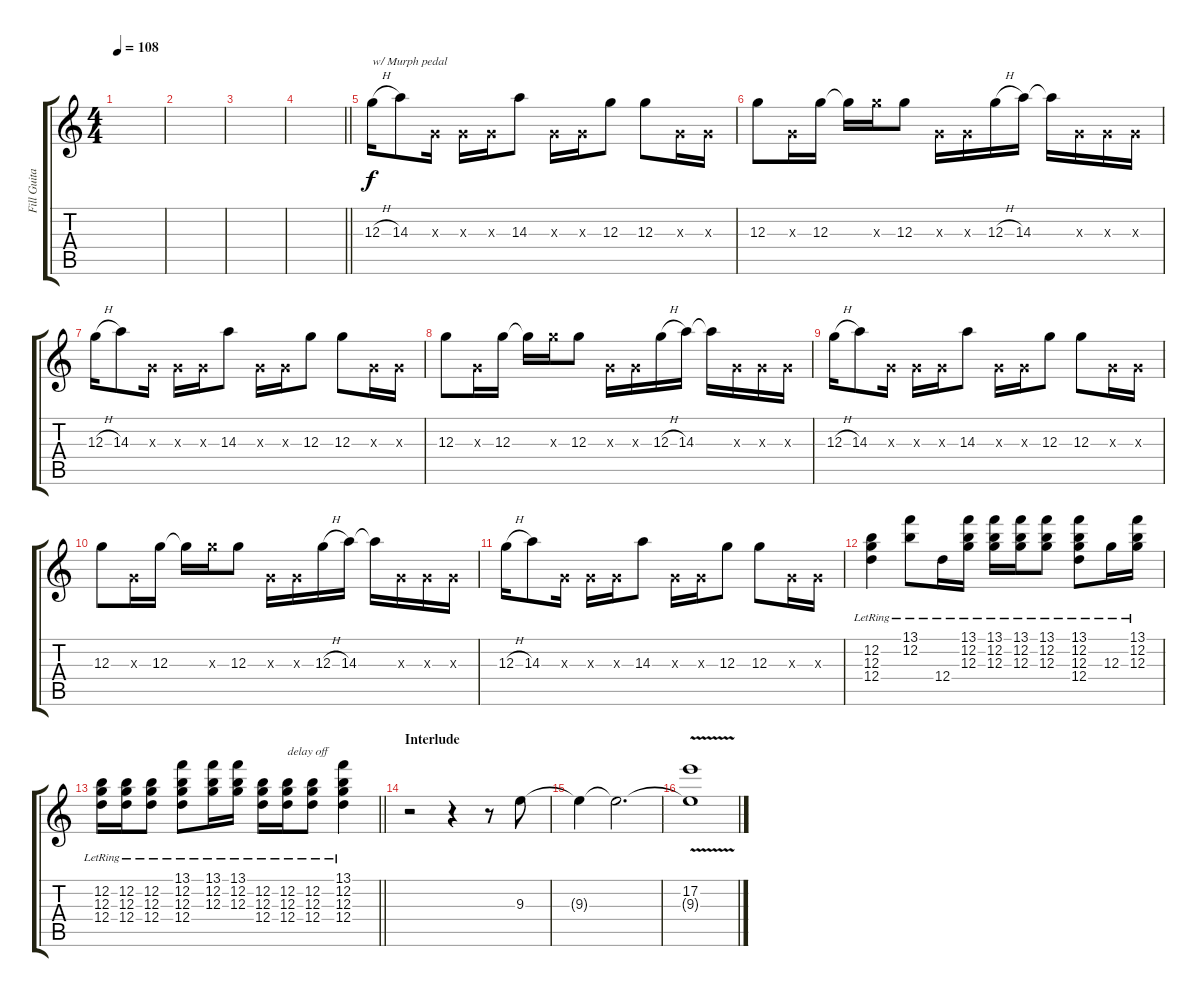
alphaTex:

\track ("Fill Guitar (Has solo)" "Fill Guita") {instrument overdrivenguitar}
\staff {score tabs}
\tuning (E4 B3 G3 D3 A2 E2) {hide}
\ts (4 4)
\tempo 108
\clef g2
\ks c
|
|
|
\barLineRight lightlight
|
12.3{h}.16{txt "w/ Murph pedal"} 14.3.8 0.3{x}.16 0.3{x}.16 0.3{x}.16 14.3.8 0.3{x}.16 0.3{x}.16 12.3.8 12.3.8 0.3{x}.16 0.3{x}.16 |
12.3.8 0.3{x}.16 12.3.16 12.3{t}.16 12.3{x}.16 12.3.8 0.3{x}.16 0.3{x}.16 12.3{h}.16 14.3.16 14.3{t}.16 0.3{x}.16 0.3{x}.16 0.3{x}.16 |
12.3{h}.16 14.3.8 0.3{x}.16 0.3{x}.16 0.3{x}.16 14.3.8 0.3{x}.16 0.3{x}.16 12.3.8 12.3.8 0.3{x}.16 0.3{x}.16 |
12.3.8 0.3{x}.16 12.3.16 12.3{t}.16 12.3{x}.16 12.3.8 0.3{x}.16 0.3{x}.16 12.3{h}.16 14.3.16 14.3{t}.16 0.3{x}.16 0.3{x}.16 0.3{x}.16 |
12.3{h}.16 14.3.8 0.3{x}.16 0.3{x}.16 0.3{x}.16 14.3.8 0.3{x}.16 0.3{x}.16 12.3.8 12.3.8 0.3{x}.16 0.3{x}.16 |
12.3.8 0.3{x}.16 12.3.16 12.3{t}.16 12.3{x}.16 12.3.8 0.3{x}.16 0.3{x}.16 12.3{h}.16 14.3.16 14.3{t}.16 0.3{x}.16 0.3{x}.16 0.3{x}.16 |
12.3{h}.16 14.3.8 0.3{x}.16 0.3{x}.16 0.3{x}.16 14.3.8 0.3{x}.16 0.3{x}.16 12.3.8 12.3.8 0.3{x}.16 0.3{x}.16 |
(12.2{lr} 12.3{lr} 12.4{lr}).4 (13.1{lr} 12.2{lr}).8 12.4{lr}.16 (13.1{lr} 12.2{lr} 12.3{lr}).16 (13.1{lr} 12.2{lr} 12.3{lr}).16 (13.1{lr} 12.2{lr} 12.3{lr}).16 (13.1{lr} 12.2{lr} 12.3{lr}).8 (13.1{lr} 12.2{lr} 12.3{lr} 12.4{lr}).8 12.3{lr}.16 (13.1{lr} 12.2{lr} 12.3{lr}).16 |
\barLineRight lightlight
(12.2{lr} 12.3{lr} 12.4{lr}).16 (12.2{lr} 12.3{lr} 12.4{lr}).16 (12.2{lr} 12.3{lr} 12.4{lr}).8 (13.1{lr} 12.2{lr} 12.3{lr} 12.4{lr}).8 (13.1{lr} 12.2{lr} 12.3{lr}).16 (13.1{lr} 12.2{lr} 12.3{lr}).16 (12.2{lr} 12.3{lr} 12.4{lr}).16 (12.2{lr} 12.3{lr} 12.4{lr}).16{txt "delay off"} (12.2{lr} 12.3{lr} 12.4{lr}).8 (13.1{lr} 12.2{lr} 12.3{lr} 12.4{lr}).4 |
\section ("" "Interlude")
r.2 r.4 r.8 9.3.8 |
9.3{t}.4 9.3{t}.2{d} |
(17.2{v} 9.3{t}).1
